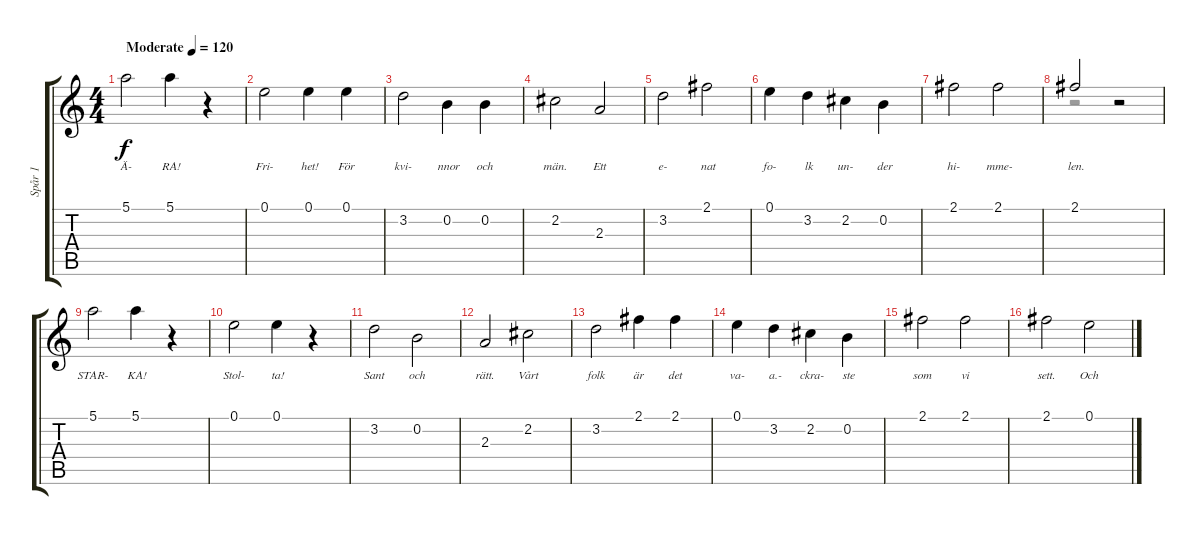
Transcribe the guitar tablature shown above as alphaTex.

\track ("Spår 1" "Spår 1") {instrument acousticguitarsteel}
\staff {score tabs}
\tuning (E4 B3 G3 D3 A2 E2) {hide}
\voice
\ts (4 4)
\tempo (120 "Moderate")
\clef g2
\ks c
5.1.2{lyrics (0 "Ä-") lyrics (1 "") lyrics (2 "") lyrics (3 "") lyrics (4 "") dy f instrument acousticguitarsteel} 5.1.4{lyrics (0 " RA!") lyrics (1 "") lyrics (2 "") lyrics (3 "") lyrics (4 "")} r.4 |
0.1.2{lyrics (0 "Fri-") lyrics (1 "") lyrics (2 "") lyrics (3 "") lyrics (4 "")} 0.1.4{lyrics (0 " het!") lyrics (1 "") lyrics (2 "") lyrics (3 "") lyrics (4 "")} 0.1.4{lyrics (0 "För") lyrics (1 "") lyrics (2 "") lyrics (3 "") lyrics (4 "")} |
3.2.2{lyrics (0 "kvi-") lyrics (1 "") lyrics (2 "") lyrics (3 "") lyrics (4 "")} 0.2.4{lyrics (0 " nnor") lyrics (1 "") lyrics (2 "") lyrics (3 "") lyrics (4 "")} 0.2.4{lyrics (0 "och") lyrics (1 "") lyrics (2 "") lyrics (3 "") lyrics (4 "")} |
2.2.2{lyrics (0 "män.") lyrics (1 "") lyrics (2 "") lyrics (3 "") lyrics (4 "")} 2.3.2{lyrics (0 "Ett") lyrics (1 "") lyrics (2 "") lyrics (3 "") lyrics (4 "")} |
3.2.2{lyrics (0 "e-") lyrics (1 "") lyrics (2 "") lyrics (3 "") lyrics (4 "")} 2.1.2{lyrics (0 " nat") lyrics (1 "") lyrics (2 "") lyrics (3 "") lyrics (4 "")} |
0.1.4{lyrics (0 "fo-") lyrics (1 "") lyrics (2 "") lyrics (3 "") lyrics (4 "")} 3.2.4{lyrics (0 " lk") lyrics (1 "") lyrics (2 "") lyrics (3 "") lyrics (4 "")} 2.2.4{lyrics (0 "un-") lyrics (1 "") lyrics (2 "") lyrics (3 "") lyrics (4 "")} 0.2.4{lyrics (0 " der") lyrics (1 "") lyrics (2 "") lyrics (3 "") lyrics (4 "")} |
2.1.2{lyrics (0 "hi-") lyrics (1 "") lyrics (2 "") lyrics (3 "") lyrics (4 "")} 2.1.2{lyrics (0 " mme-") lyrics (1 "") lyrics (2 "") lyrics (3 "") lyrics (4 "")} |
2.1.2{lyrics (0 " len.") lyrics (1 "") lyrics (2 "") lyrics (3 "") lyrics (4 "")} r.2 |
5.1.2{lyrics (0 "STAR-") lyrics (1 "") lyrics (2 "") lyrics (3 "") lyrics (4 "")} 5.1.4{lyrics (0 " KA!") lyrics (1 "") lyrics (2 "") lyrics (3 "") lyrics (4 "")} r.4 |
0.1.2{lyrics (0 "Stol-") lyrics (1 "") lyrics (2 "") lyrics (3 "") lyrics (4 "")} 0.1.4{lyrics (0 " ta!") lyrics (1 "") lyrics (2 "") lyrics (3 "") lyrics (4 "")} r.4 |
3.2.2{lyrics (0 "Sant") lyrics (1 "") lyrics (2 "") lyrics (3 "") lyrics (4 "")} 0.2.2{lyrics (0 "och") lyrics (1 "") lyrics (2 "") lyrics (3 "") lyrics (4 "")} |
2.3.2{lyrics (0 "rätt.") lyrics (1 "") lyrics (2 "") lyrics (3 "") lyrics (4 "")} 2.2.2{lyrics (0 "Vårt") lyrics (1 "") lyrics (2 "") lyrics (3 "") lyrics (4 "")} |
3.2.2{lyrics (0 "folk") lyrics (1 "") lyrics (2 "") lyrics (3 "") lyrics (4 "")} 2.1.4{lyrics (0 "är") lyrics (1 "") lyrics (2 "") lyrics (3 "") lyrics (4 "")} 2.1.4{lyrics (0 "det") lyrics (1 "") lyrics (2 "") lyrics (3 "") lyrics (4 "")} |
0.1.4{lyrics (0 "va-") lyrics (1 "") lyrics (2 "") lyrics (3 "") lyrics (4 "")} 3.2.4{lyrics (0 " a.-") lyrics (1 "") lyrics (2 "") lyrics (3 "") lyrics (4 "")} 2.2.4{lyrics (0 " ckra-") lyrics (1 "") lyrics (2 "") lyrics (3 "") lyrics (4 "")} 0.2.4{lyrics (0 " ste") lyrics (1 "") lyrics (2 "") lyrics (3 "") lyrics (4 "")} |
2.1.2{lyrics (0 "som") lyrics (1 "") lyrics (2 "") lyrics (3 "") lyrics (4 "")} 2.1.2{lyrics (0 "vi") lyrics (1 "") lyrics (2 "") lyrics (3 "") lyrics (4 "")} |
2.1.2{lyrics (0 "sett.") lyrics (1 "") lyrics (2 "") lyrics (3 "") lyrics (4 "")} 0.1.2{lyrics (0 "Och") lyrics (1 "") lyrics (2 "") lyrics (3 "") lyrics (4 "")}
\voice
\clef g2
\ottava regular
\simile none
\ks c
|
|
|
|
|
|
|
r.2 r.2 |
|
|
|
|
|
|
|
